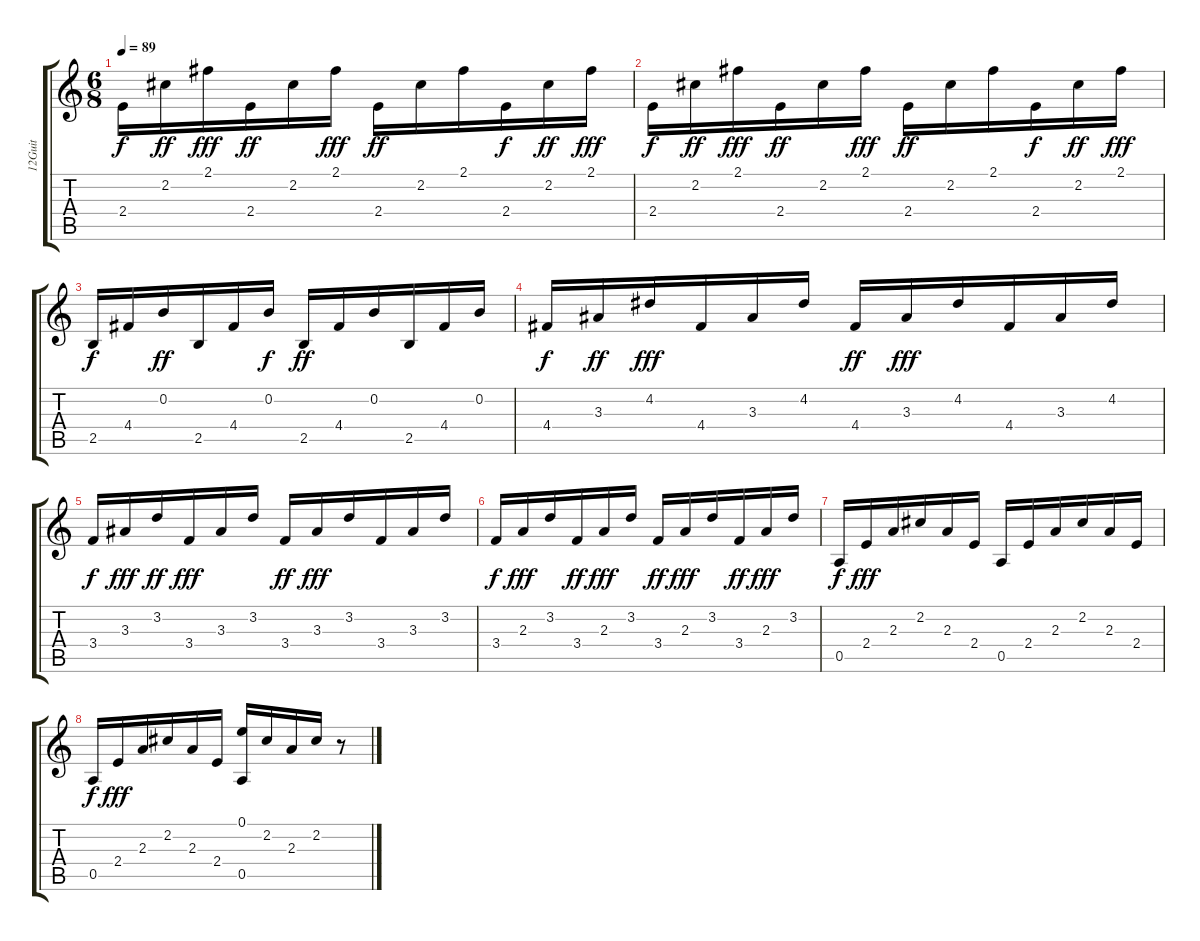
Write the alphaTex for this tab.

\track ("12Guit" "12Guit") {instrument acousticguitarsteel}
\staff {score tabs}
\tuning (E4 B3 G3 D3 A2 E2) {hide}
\ts (6 8)
\tempo 89
\clef g2
\ks c
2.4.16{dy f} 2.2.16{dy ff} 2.1.16{dy fff} 2.4.16{dy ff} 2.2.16 2.1.16{dy fff} 2.4.16{dy ff} 2.2.16 2.1.16 2.4.16{dy f} 2.2.16{dy ff} 2.1.16{dy fff} |
2.4.16{dy f} 2.2.16{dy ff} 2.1.16{dy fff} 2.4.16{dy ff} 2.2.16 2.1.16{dy fff} 2.4.16{dy ff} 2.2.16 2.1.16 2.4.16{dy f} 2.2.16{dy ff} 2.1.16{dy fff} |
2.5.16{dy f} 4.4.16 0.2.16{dy ff} 2.5.16 4.4.16 0.2.16{dy f} 2.5.16{dy ff} 4.4.16 0.2.16 2.5.16 4.4.16 0.2.16 |
4.4.16{dy f} 3.3.16{dy ff} 4.2.16{dy fff} 4.4.16 3.3.16 4.2.16 4.4.16{dy ff} 3.3.16{dy fff} 4.2.16 4.4.16 3.3.16 4.2.16 |
3.4.16{dy f} 3.3.16{dy fff} 3.2.16{dy ff} 3.4.16{dy fff} 3.3.16 3.2.16 3.4.16{dy ff} 3.3.16{dy fff} 3.2.16 3.4.16 3.3.16 3.2.16 |
3.4.16{dy f} 2.3.16{dy fff} 3.2.16 3.4.16{dy ff} 2.3.16{dy fff} 3.2.16 3.4.16{dy ff} 2.3.16{dy fff} 3.2.16 3.4.16{dy ff} 2.3.16{dy fff} 3.2.16 |
0.5.16{dy f} 2.4.16{dy fff} 2.3.16 2.2.16 2.3.16 2.4.16 0.5.16 2.4.16 2.3.16 2.2.16 2.3.16 2.4.16 |
0.5.16{dy f} 2.4.16{dy fff} 2.3.16 2.2.16 2.3.16 2.4.16 (0.1 0.5).16 2.2.16 2.3.16 2.2.16 r.8
